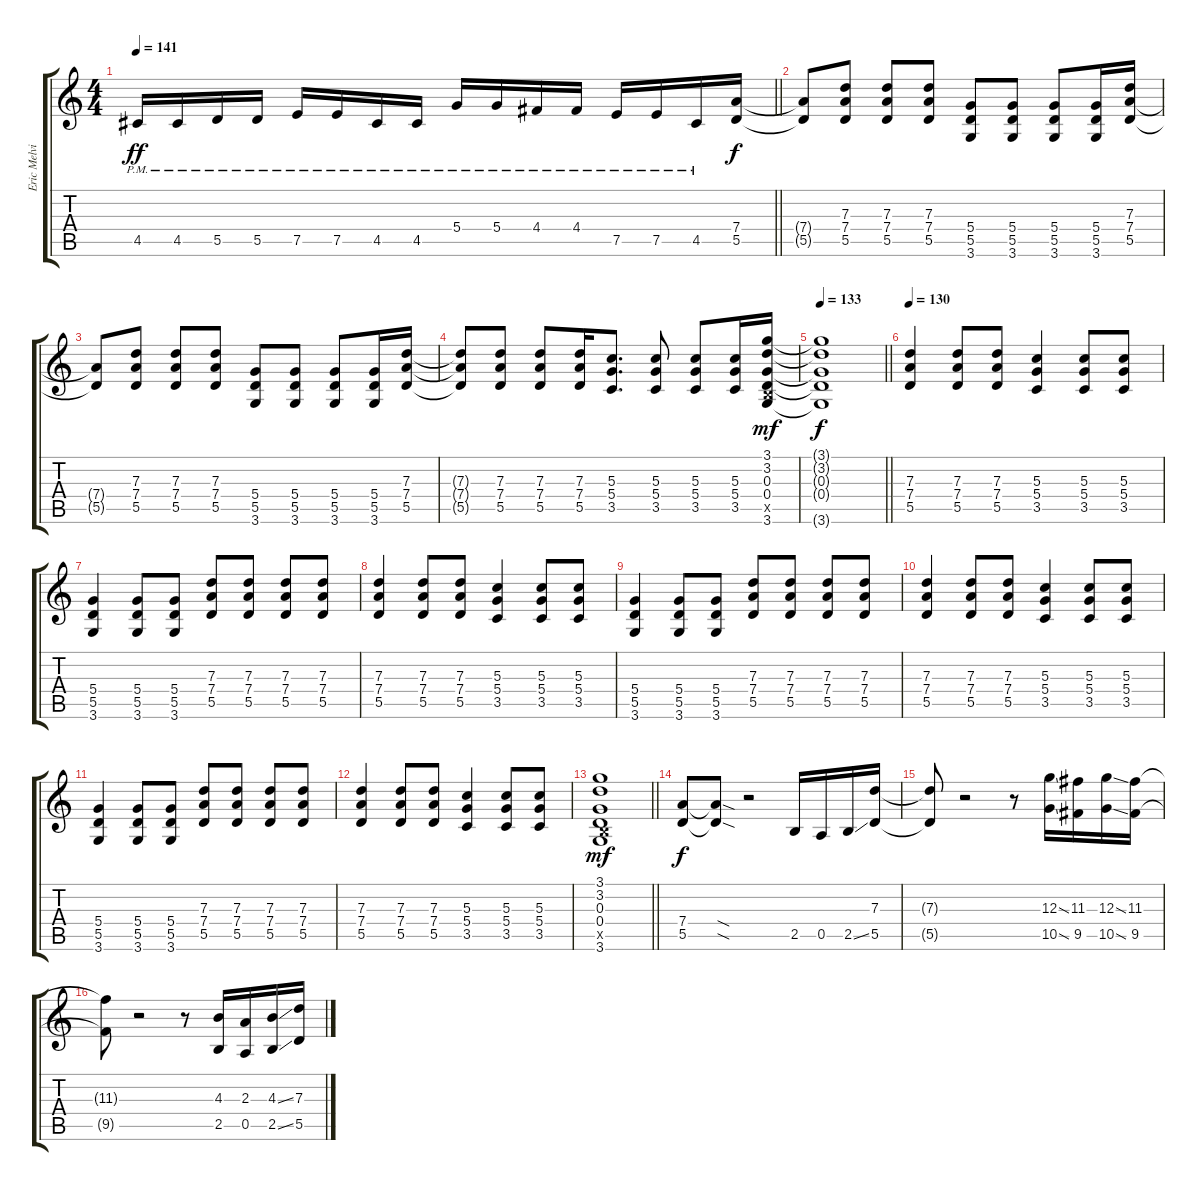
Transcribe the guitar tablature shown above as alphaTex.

\track ("Eric Melvin" "Eric Melvi") {instrument distortionguitar}
\staff {score tabs}
\tuning (E4 B3 G3 D3 A2 E2) {hide}
\ts (4 4)
\tempo 141
\clef g2
\barLineRight lightlight
\ks c
4.5{pm}.16{dy ff} 4.5{pm}.16 5.5{pm}.16 5.5{pm}.16 7.5{pm}.16 7.5{pm}.16 4.5{pm}.16 4.5{pm}.16 5.4{pm}.16 5.4{pm}.16 4.4{pm}.16 4.4{pm}.16 7.5{pm}.16 7.5{pm}.16 4.5{pm}.16 (7.4 5.5).16{dy f} |
\section ("" "")
(7.4{t} 5.5{t}).8 (7.3 7.4 5.5).8 (7.3 7.4 5.5).8 (7.3 7.4 5.5).8 (5.4 5.5 3.6).8 (5.4 5.5 3.6).8 (5.4 5.5 3.6).8 (5.4 5.5 3.6).16 (7.3 7.4 5.5).16 |
(7.4{t} 5.5{t}).8 (7.3 7.4 5.5).8 (7.3 7.4 5.5).8 (7.3 7.4 5.5).8 (5.4 5.5 3.6).8 (5.4 5.5 3.6).8 (5.4 5.5 3.6).8 (5.4 5.5 3.6).16 (7.3 7.4 5.5).16 |
(7.3{t} 7.4{t} 5.5{t}).8 (7.3 7.4 5.5).8 (7.3 7.4 5.5).8 (7.3 7.4 5.5).16 (5.3 5.4 3.5).8{d} (5.3 5.4 3.5).8 (5.3 5.4 3.5).8 (5.3 5.4 3.5).16 (3.1 3.2 0.3 0.4 2.5{x} 3.6).16{dy mf} |
\tempo 133
\barLineRight lightlight
(3.1{t} 3.2{t} 0.3{t} 0.4{t} 3.6{t}).1{dy f} |
\section ("" "")
\tempo 130
(7.3 7.4 5.5).4 (7.3 7.4 5.5).8 (7.3 7.4 5.5).8 (5.3 5.4 3.5).4 (5.3 5.4 3.5).8 (5.3 5.4 3.5).8 |
(5.4 5.5 3.6).4 (5.4 5.5 3.6).8 (5.4 5.5 3.6).8 (7.3 7.4 5.5).8 (7.3 7.4 5.5).8 (7.3 7.4 5.5).8 (7.3 7.4 5.5).8 |
(7.3 7.4 5.5).4 (7.3 7.4 5.5).8 (7.3 7.4 5.5).8 (5.3 5.4 3.5).4 (5.3 5.4 3.5).8 (5.3 5.4 3.5).8 |
(5.4 5.5 3.6).4 (5.4 5.5 3.6).8 (5.4 5.5 3.6).8 (7.3 7.4 5.5).8 (7.3 7.4 5.5).8 (7.3 7.4 5.5).8 (7.3 7.4 5.5).8 |
(7.3 7.4 5.5).4 (7.3 7.4 5.5).8 (7.3 7.4 5.5).8 (5.3 5.4 3.5).4 (5.3 5.4 3.5).8 (5.3 5.4 3.5).8 |
(5.4 5.5 3.6).4 (5.4 5.5 3.6).8 (5.4 5.5 3.6).8 (7.3 7.4 5.5).8 (7.3 7.4 5.5).8 (7.3 7.4 5.5).8 (7.3 7.4 5.5).8 |
(7.3 7.4 5.5).4 (7.3 7.4 5.5).8 (7.3 7.4 5.5).8 (5.3 5.4 3.5).4 (5.3 5.4 3.5).8 (5.3 5.4 3.5).8 |
\barLineRight lightlight
(3.1 3.2 0.3 0.4 2.5{x} 3.6).1{dy mf} |
\section ("" "")
(7.4 5.5).8{dy f} (7.4{sod t} 5.5{sod t}).8 r.2 2.5.16 0.5.16 2.5{ss}.16 (7.3 5.5).16 |
(7.3{t} 5.5{t}).8 r.2 r.8 (12.3{ss} 10.5{ss}).16 (11.3 9.5).16 (12.3{ss} 10.5{ss}).16 (11.3 9.5).16 |
(11.3{t} 9.5{t}).8 r.2 r.8 (4.3 2.5).16 (2.3 0.5).16 (4.3{ss} 2.5{ss}).16 (7.3 5.5).16
